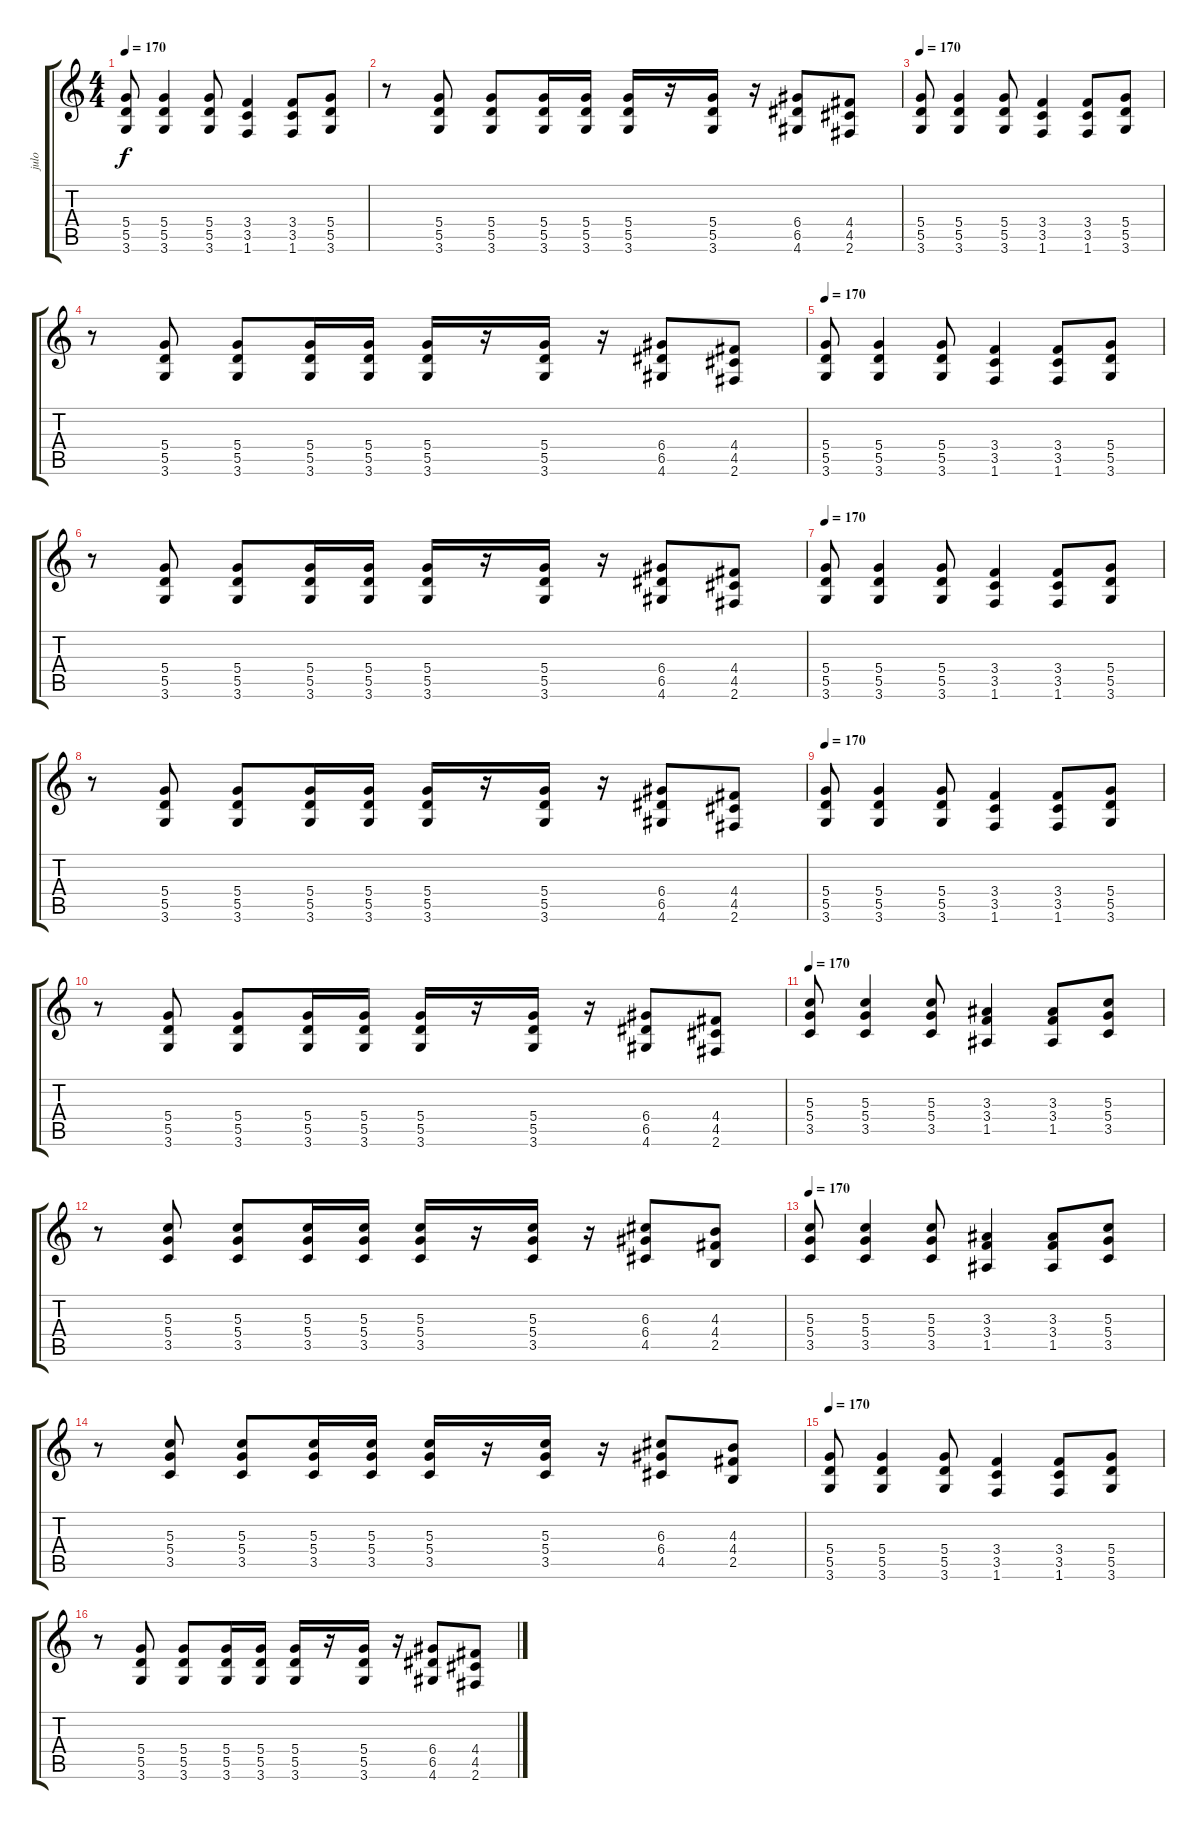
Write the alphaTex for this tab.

\track ("julo" "julo") {instrument overdrivenguitar}
\staff {score tabs}
\tuning (E4 B3 G3 D3 A2 E2) {hide}
\ts (4 4)
\tempo 170
\clef g2
\ks c
(5.4 5.5 3.6).8{dy f} (5.4 5.5 3.6).4 (5.4 5.5 3.6).8 (3.4 3.5 1.6).4 (3.4 3.5 1.6).8 (5.4 5.5 3.6).8 |
r.8 (5.4 5.5 3.6).8 (5.4 5.5 3.6).8 (5.4 5.5 3.6).16 (5.4 5.5 3.6).16 (5.4 5.5 3.6).16 r.16 (5.4 5.5 3.6).16 r.16 (6.4 6.5 4.6).8 (4.4 4.5 2.6).8 |
\tempo 170
(5.4 5.5 3.6).8 (5.4 5.5 3.6).4 (5.4 5.5 3.6).8 (3.4 3.5 1.6).4 (3.4 3.5 1.6).8 (5.4 5.5 3.6).8 |
r.8 (5.4 5.5 3.6).8 (5.4 5.5 3.6).8 (5.4 5.5 3.6).16 (5.4 5.5 3.6).16 (5.4 5.5 3.6).16 r.16 (5.4 5.5 3.6).16 r.16 (6.4 6.5 4.6).8 (4.4 4.5 2.6).8 |
\tempo 170
(5.4 5.5 3.6).8 (5.4 5.5 3.6).4 (5.4 5.5 3.6).8 (3.4 3.5 1.6).4 (3.4 3.5 1.6).8 (5.4 5.5 3.6).8 |
r.8 (5.4 5.5 3.6).8 (5.4 5.5 3.6).8 (5.4 5.5 3.6).16 (5.4 5.5 3.6).16 (5.4 5.5 3.6).16 r.16 (5.4 5.5 3.6).16 r.16 (6.4 6.5 4.6).8 (4.4 4.5 2.6).8 |
\tempo 170
(5.4 5.5 3.6).8 (5.4 5.5 3.6).4 (5.4 5.5 3.6).8 (3.4 3.5 1.6).4 (3.4 3.5 1.6).8 (5.4 5.5 3.6).8 |
r.8 (5.4 5.5 3.6).8 (5.4 5.5 3.6).8 (5.4 5.5 3.6).16 (5.4 5.5 3.6).16 (5.4 5.5 3.6).16 r.16 (5.4 5.5 3.6).16 r.16 (6.4 6.5 4.6).8 (4.4 4.5 2.6).8 |
\tempo 170
(5.4 5.5 3.6).8 (5.4 5.5 3.6).4 (5.4 5.5 3.6).8 (3.4 3.5 1.6).4 (3.4 3.5 1.6).8 (5.4 5.5 3.6).8 |
r.8 (5.4 5.5 3.6).8 (5.4 5.5 3.6).8 (5.4 5.5 3.6).16 (5.4 5.5 3.6).16 (5.4 5.5 3.6).16 r.16 (5.4 5.5 3.6).16 r.16 (6.4 6.5 4.6).8 (4.4 4.5 2.6).8 |
\tempo 170
(5.3 5.4 3.5).8 (5.3 5.4 3.5).4 (5.3 5.4 3.5).8 (3.3 3.4 1.5).4 (3.3 3.4 1.5).8 (5.3 5.4 3.5).8 |
r.8 (5.3 5.4 3.5).8 (5.3 5.4 3.5).8 (5.3 5.4 3.5).16 (5.3 5.4 3.5).16 (5.3 5.4 3.5).16 r.16 (5.3 5.4 3.5).16 r.16 (6.3 6.4 4.5).8 (4.3 4.4 2.5).8 |
\tempo 170
(5.3 5.4 3.5).8 (5.3 5.4 3.5).4 (5.3 5.4 3.5).8 (3.3 3.4 1.5).4 (3.3 3.4 1.5).8 (5.3 5.4 3.5).8 |
r.8 (5.3 5.4 3.5).8 (5.3 5.4 3.5).8 (5.3 5.4 3.5).16 (5.3 5.4 3.5).16 (5.3 5.4 3.5).16 r.16 (5.3 5.4 3.5).16 r.16 (6.3 6.4 4.5).8 (4.3 4.4 2.5).8 |
\tempo 170
(5.4 5.5 3.6).8 (5.4 5.5 3.6).4 (5.4 5.5 3.6).8 (3.4 3.5 1.6).4 (3.4 3.5 1.6).8 (5.4 5.5 3.6).8 |
r.8 (5.4 5.5 3.6).8 (5.4 5.5 3.6).8 (5.4 5.5 3.6).16 (5.4 5.5 3.6).16 (5.4 5.5 3.6).16 r.16 (5.4 5.5 3.6).16 r.16 (6.4 6.5 4.6).8 (4.4 4.5 2.6).8
